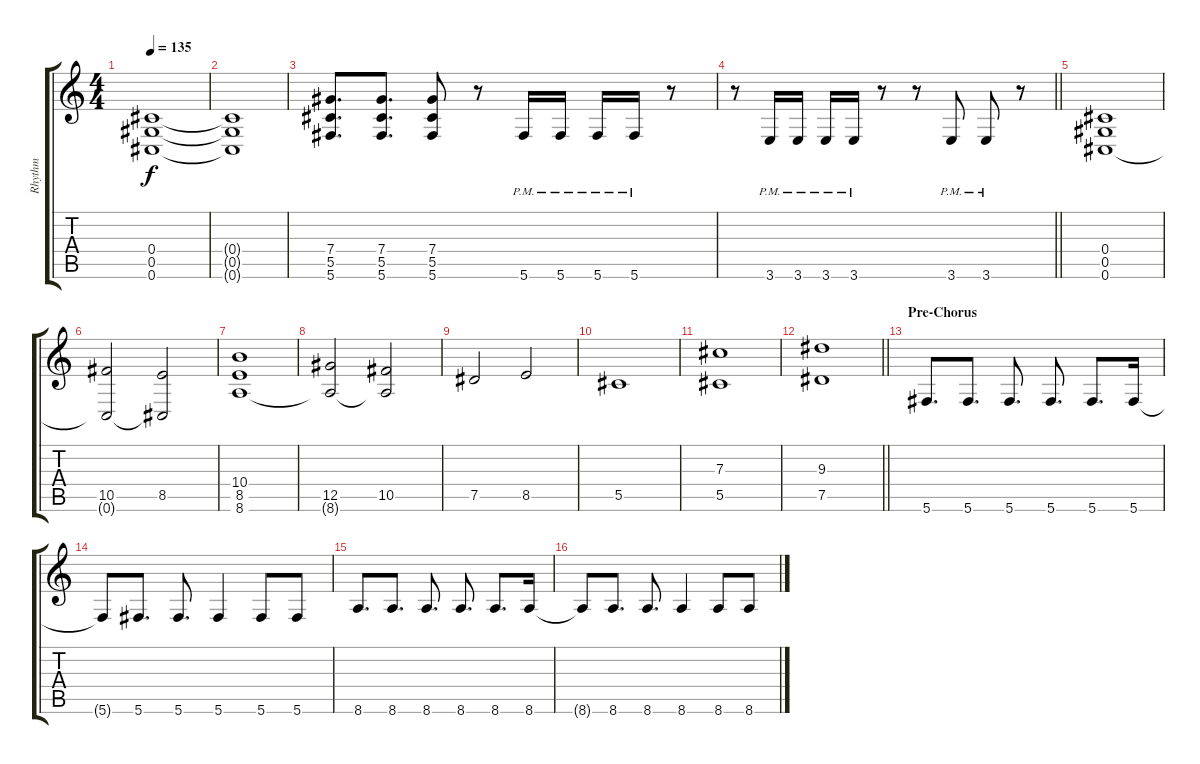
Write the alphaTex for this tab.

\track ("Rhythm" "Rhythm") {instrument distortionguitar}
\staff {score tabs}
\tuning (Eb4 Bb3 Gb3 Db3 Ab2 Db2) {hide}
\ts (4 4)
\tempo 135
\clef g2
\ks c
(0.4 0.5 0.6).1{dy f} |
(0.4{t} 0.5{t} 0.6{t}).1 |
(7.4 5.5 5.6).8{d} (7.4 5.5 5.6).8{d} (7.4 5.5 5.6).8 r.8 5.6{pm}.16 5.6{pm}.16 5.6{pm}.16 5.6{pm}.16 r.8 |
\barLineRight lightlight
r.8 3.6{pm}.16 3.6{pm}.16 3.6{pm}.16 3.6{pm}.16 r.8 r.8 3.6{pm}.8 3.6{pm}.8 r.8 |
\section ("" "")
(0.4 0.5 0.6).1 |
(10.5 0.6{t}).2 (8.5 0.6{t}).2 |
(10.4 8.5 8.6).1 |
(12.5 8.6{t}).2 (10.5 8.6{t}).2 |
7.5.2 8.5.2 |
5.5.1 |
(7.3 5.5).1 |
\barLineRight lightlight
(9.3 7.5).1 |
\section ("" "Pre-Chorus")
5.6.8{d} 5.6.8{d} 5.6.8{d} 5.6.8{d} 5.6.8{d} 5.6.16 |
5.6{t}.8 5.6.8{d} 5.6.8{d} 5.6.4 5.6.8 5.6.8 |
8.6.8{d} 8.6.8{d} 8.6.8{d} 8.6.8{d} 8.6.8{d} 8.6.16 |
8.6{t}.8 8.6.8{d} 8.6.8{d} 8.6.4 8.6.8 8.6.8
